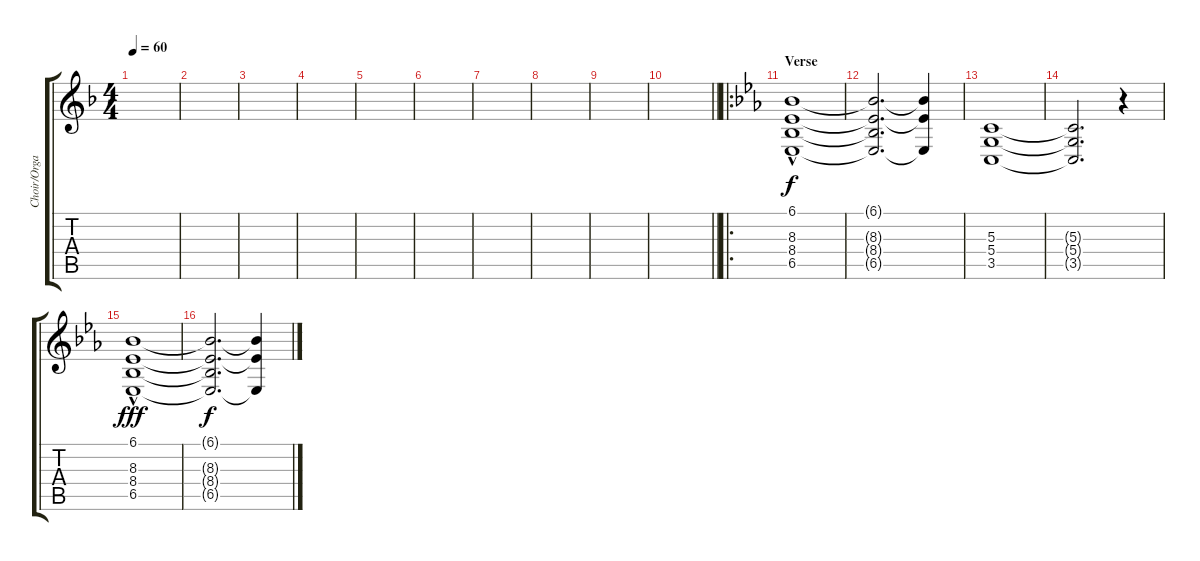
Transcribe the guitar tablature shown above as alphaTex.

\track ("Choir/Organ" "Choir/Orga") {instrument choiraahs}
\staff {score tabs}
\tuning (E4 B3 G3 D3 A2 E2) {hide}
\ts (4 4)
\tempo 60
\clef g2
\ks dminor
|
|
|
|
|
|
|
|
|
\barLineRight lightlight
|
\ro
\section ("" "Verse")
\ks cminor
(6.1{hac} 8.3{hac} 8.4{hac} 6.5{hac}).1{volume 16} |
(6.1{t} 8.3{t} 8.4{t} 6.5{t}).2{d dy f} (6.1{t} 8.3{t} 6.5{t}).4{volume 13} |
(5.3 5.4 3.5).1 |
(5.3{t} 5.4{t} 3.5{t}).2{d volume 6} r.4 |
(6.1{hac} 8.3{hac} 8.4{hac} 6.5{hac}).1{dy fff volume 16} |
(6.1{t} 8.3{t} 8.4{t} 6.5{t}).2{d dy f} (6.1{t} 8.3{t} 6.5{t}).4{volume 13}
